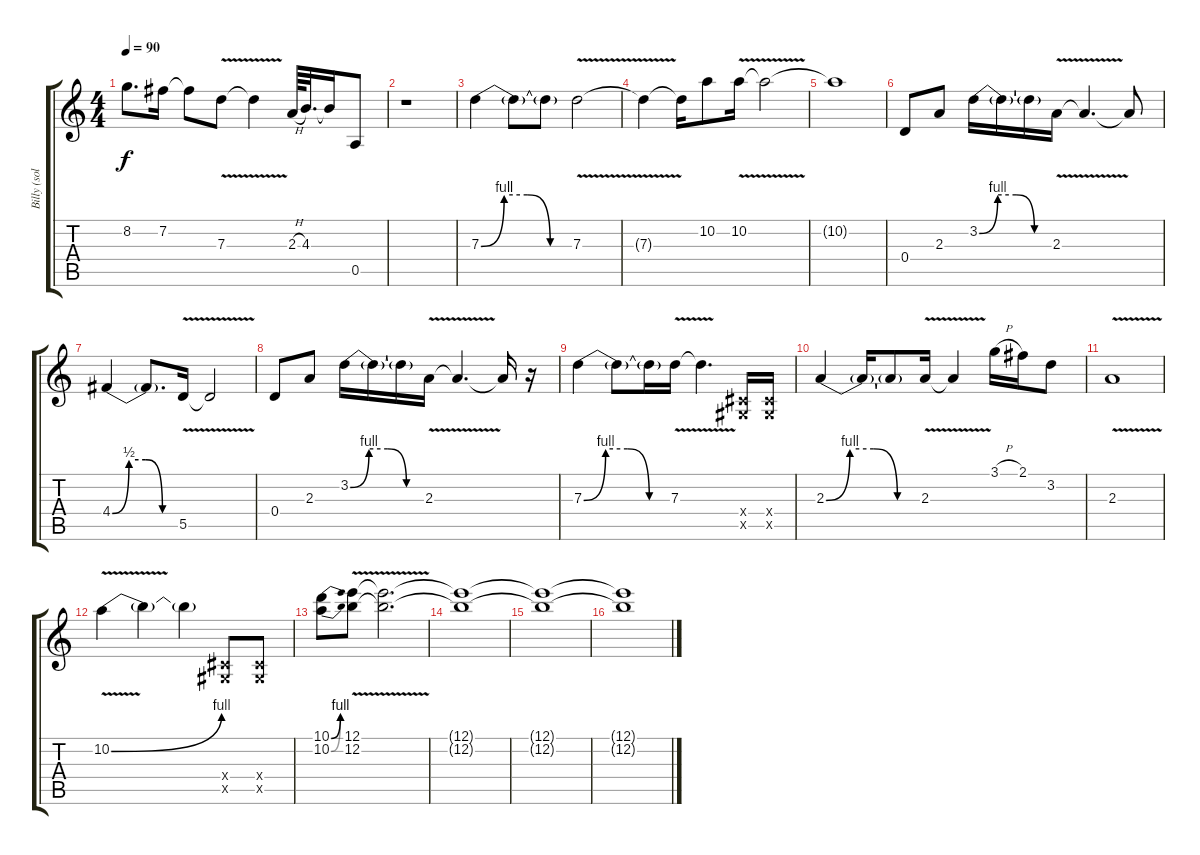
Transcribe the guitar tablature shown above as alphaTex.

\track ("Billy (solo)" "Billy (sol") {instrument distortionguitar}
\staff {score tabs}
\tuning (E4 B3 G3 D3 A2 E2) {hide}
\ts (4 4)
\tempo 90
\clef g2
\ks c
8.2.8{d dy f} 7.2.16 7.2{t}.8 7.3{v}.8 7.3{t}.4 2.3{h}.64 4.3.32{d} 4.3{t}.16 0.5.8 |
r.1 |
7.3{be (custom 0 0 15 4 30 4 45 0 60 0)}.4 7.3{t}.8 7.3{t}.8 7.3{v}.2 |
7.3{t}.4 7.3{t}.16 10.2.8 10.2{v}.16 10.2{t}.2 |
10.2{t}.1 |
0.4.8 2.3.8 3.2{be (custom 0 0 15 4 30 4 45 0 60 0)}.16 3.2{t}.16 3.2{t}.16 2.3{v}.16 2.3{t}.4{d} 2.3{t}.8 |
4.4{be (custom 0 0 15 2 30 2 45 0 60 0)}.4 4.4{t}.8{d} 5.5{v}.16 5.5{t}.2 |
0.4.8 2.3.8 3.2{be (custom 0 0 15 4 30 4 45 0 60 0)}.16 3.2{t}.16 3.2{t}.16 2.3{v}.16 2.3{t}.4{d} 2.3{t}.16 r.16 |
7.3{be (custom 0 0 15 4 30 4 45 0 60 0)}.4 7.3{t}.8 7.3{t}.16 7.3{v}.16 7.3{t}.4{d} (-1.4{x} -1.5{x}).16 (-1.4{x} -1.5{x}).16 |
2.3{be (custom 0 0 15 4 30 4 45 0 60 0)}.4 2.3{t}.16 2.3{t}.8 2.3{v}.16 2.3{t}.4 3.1{h}.16 2.1.16 3.2.8 |
2.3{v}.1 |
10.2{be (bend 0 0 60 4) v}.4 10.2{t}.4 10.2{t}.4 (-1.4{x} -1.5{x}).8 (-1.4{x} -1.5{x}).8 |
(10.1{be (bend 0 0 60 4)} 10.2{be (bend 0 0 60 4)}).8 (12.1{v} 12.2{v}).8 (12.1{t} 12.2{t}).2{d} |
(12.1{t} 12.2{t}).1 |
(12.1{t} 12.2{t}).1 |
(12.1{t} 12.2{t}).1
